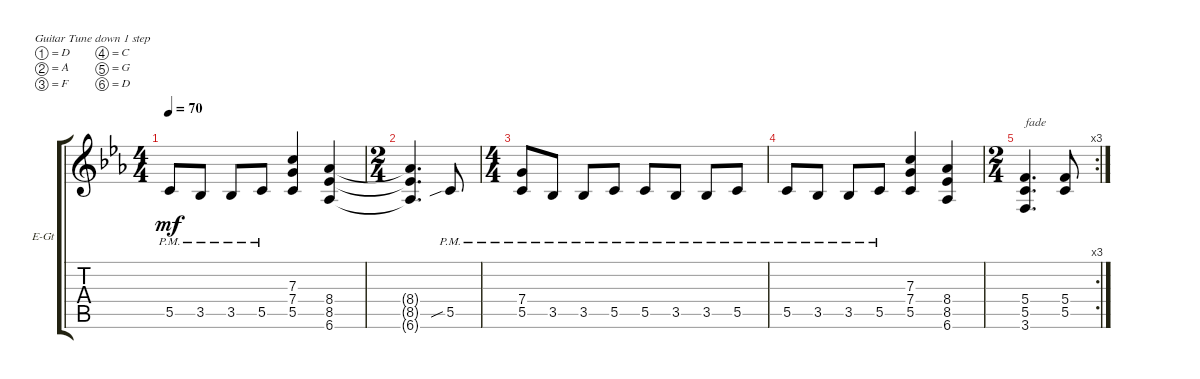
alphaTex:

\defaultSystemsLayout 4
\bracketExtendMode groupsimilarinstruments
\firstSystemTrackNameOrientation horizontal
\otherSystemsTrackNameOrientation horizontal
\track ("Rhytm Guitar" "E-Gt") {instrument overdrivenguitar}
\staff {score tabs}
\tuning (D4 A3 F3 C3 G2 D2)
\ts (4 4)
\tempo 70
\clef g2
\ks cminor
5.5{pm}.8{dy mf} 3.5{pm}.8 3.5{pm}.8 5.5{pm}.8 (5.5 7.4 7.3).4 (6.6 8.5 8.4).4 |
\ts (2 4)
(6.6{t} 8.5{t} 8.4{t}).4{d} 5.5{sib pm}.8 |
\ts (4 4)
(5.5{pm} 7.4{pm}).8 3.5{pm}.8 3.5{pm}.8 5.5{pm}.8 5.5{pm}.8 3.5{pm}.8 3.5{pm}.8 5.5{pm}.8 |
5.5{pm}.8 3.5{pm}.8 3.5{pm}.8 5.5{pm}.8 (5.5 7.4 7.3).4 (6.6 8.5 8.4).4 |
\rc 3
\ts (2 4)
(3.6 5.5 5.4).4{d txt "fade"} (5.4 5.5).8
